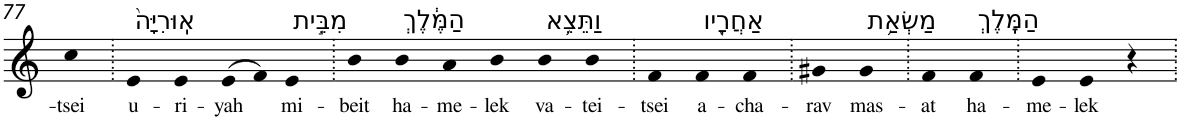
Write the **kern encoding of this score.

**kern	**text
*part1	*part1
*staff1	*staff1
*I"Piano	*
*I'Pno	*
!!LO:PB:g=z
*clefG2	*
*k[]	*
=77	=77
!	!LO:LY:b
4cc	-tsei
=78.	=78.
!LO:TX:a:t=אֽוּרִיָּה֙	!
!	!LO:LY:b
4e	u-
!	!LO:LY:b
4e	-ri-
!	!LO:LY:b
(>8e	-yah
8f)	.
!LO:TX:a:t=מִבֵּ֣ית	!
!	!LO:LY:b
4e	mi-
=79.	=79.
!	!LO:LY:b
4b	-beit
!LO:TX:a:t=הַמֶּ֔לֶךְ	!
!	!LO:LY:b
4b	ha-
!	!LO:LY:b
4a	-me-
!	!LO:LY:b
4b	-lek
!LO:TX:a:t=וַתֵּצֵ֥א	!
!	!LO:LY:b
4b	va-
!	!LO:LY:b
4b	-tei-
=80.	=80.
!	!LO:LY:b
4f	-tsei
!LO:TX:a:t=אַחֲרָ֖יו	!
!	!LO:LY:b
4f	a-
!	!LO:LY:b
4f	-cha-
=81.	=81.
!	!LO:LY:b
4g#X	-rav
!LO:TX:a:t=מַשְׂאַ֥ת	!
!	!LO:LY:b
4g#	mas-
=82.	=82.
!	!LO:LY:b
4f	-at
!LO:TX:a:t=הַמֶּֽלֶךְ	!
!	!LO:LY:b
4f	ha-
=83.	=83.
!	!LO:LY:b
4e	-me-
!	!LO:LY:b
4e	-lek
4r	.
=.	=.
*-	*-
